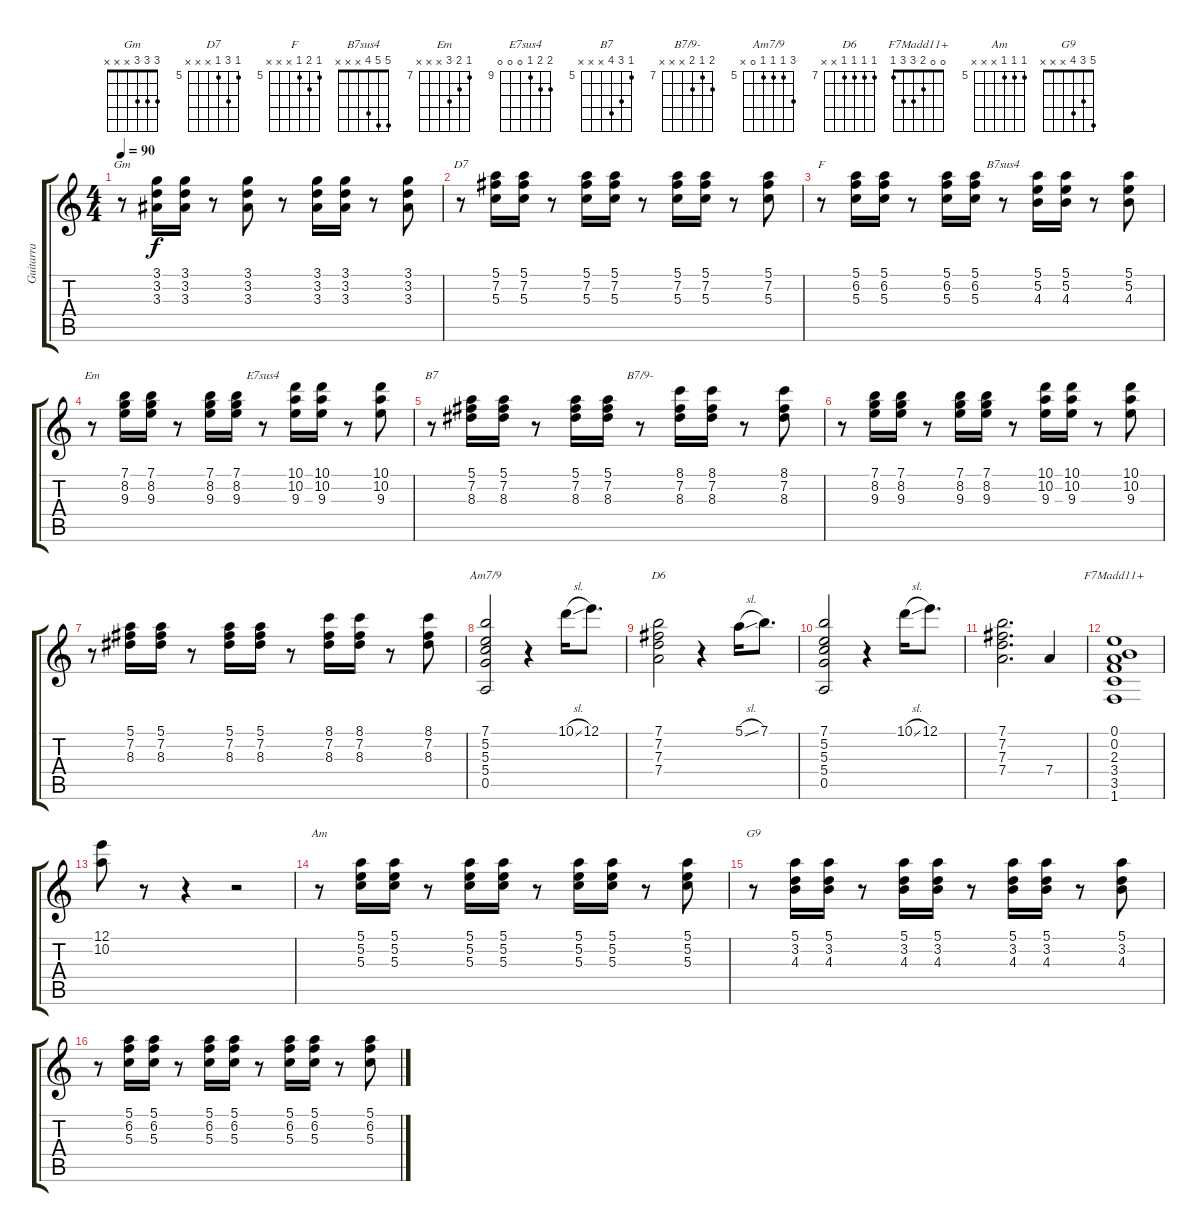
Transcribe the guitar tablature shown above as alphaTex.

\track ("Guitarra" "Guitarra") {instrument electricguitarjazz}
\staff {score tabs}
\tuning (E4 B3 G3 D3 A2 E2) {hide}
\chord ("Gm" 3 3 3 x x x)
\chord ("D7" 5 7 5 x x x) {firstfret 5}
\chord ("F" 5 6 5 x x x) {firstfret 5}
\chord ("B7sus4" 5 5 4 x x x)
\chord ("Em" 7 8 9 x x x) {firstfret 7}
\chord ("E7sus4" 10 10 9 0 0 0) {firstfret 9}
\chord ("B7" 5 7 8 x x x) {firstfret 5}
\chord ("B7/9-" 8 7 8 x x x) {firstfret 7}
\chord ("Am7/9" 7 5 5 5 0 x) {firstfret 5}
\chord ("D6" 7 7 7 7 x x) {firstfret 7}
\chord ("F7Madd11+" 0 0 2 3 3 1)
\chord ("Am" 5 5 5 x x x) {firstfret 5}
\chord ("G9" 5 3 4 x x x)
\ts (4 4)
\tempo 90
\clef g2
\ks c
r.8{ch "Gm" dy f} (3.1 3.2 3.3).16 (3.1 3.2 3.3).16 r.8 (3.1 3.2 3.3).8 r.8 (3.1 3.2 3.3).16 (3.1 3.2 3.3).16 r.8 (3.1 3.2 3.3).8 |
r.8{ch "D7"} (5.1 7.2 5.3).16 (5.1 7.2 5.3).16 r.8 (5.1 7.2 5.3).16 (5.1 7.2 5.3).16 r.8 (5.1 7.2 5.3).16 (5.1 7.2 5.3).16 r.8 (5.1 7.2 5.3).8 |
r.8{ch "F"} (5.1 6.2 5.3).16 (5.1 6.2 5.3).16 r.8 (5.1 6.2 5.3).16 (5.1 6.2 5.3).16 r.8{ch "B7sus4"} (5.1 5.2 4.3).16 (5.1 5.2 4.3).16 r.8 (5.1 5.2 4.3).8 |
r.8{ch "Em"} (7.1 8.2 9.3).16 (7.1 8.2 9.3).16 r.8 (7.1 8.2 9.3).16 (7.1 8.2 9.3).16 r.8{ch "E7sus4"} (10.1 10.2 9.3).16 (10.1 10.2 9.3).16 r.8 (10.1 10.2 9.3).8 |
r.8{ch "B7"} (5.1 7.2 8.3).16 (5.1 7.2 8.3).16 r.8 (5.1 7.2 8.3).16 (5.1 7.2 8.3).16 r.8{ch "B7/9-"} (8.1 7.2 8.3).16 (8.1 7.2 8.3).16 r.8 (8.1 7.2 8.3).8 |
r.8 (7.1 8.2 9.3).16 (7.1 8.2 9.3).16 r.8 (7.1 8.2 9.3).16 (7.1 8.2 9.3).16 r.8 (10.1 10.2 9.3).16 (10.1 10.2 9.3).16 r.8 (10.1 10.2 9.3).8 |
r.8 (5.1 7.2 8.3).16 (5.1 7.2 8.3).16 r.8 (5.1 7.2 8.3).16 (5.1 7.2 8.3).16 r.8 (8.1 7.2 8.3).16 (8.1 7.2 8.3).16 r.8 (8.1 7.2 8.3).8 |
(7.1 5.2 5.3 5.4 0.5).2{ch "Am7/9"} r.4 10.1{sl}.16 12.1.8{d} |
(7.1 7.2 7.3 7.4).2{ch "D6"} r.4 5.1{sl}.16 7.1.8{d} |
(7.1 5.2 5.3 5.4 0.5).2 r.4 10.1{sl}.16 12.1.8{d} |
(7.1 7.2 7.3 7.4).2{d} 7.4.4 |
(0.1 0.2 2.3 3.4 3.5 1.6).1{ch "F7Madd11+"} |
(12.1 10.2).8 r.8 r.4 r.2 |
r.8{ch "Am"} (5.1 5.2 5.3).16 (5.1 5.2 5.3).16 r.8 (5.1 5.2 5.3).16 (5.1 5.2 5.3).16 r.8 (5.1 5.2 5.3).16 (5.1 5.2 5.3).16 r.8 (5.1 5.2 5.3).8 |
r.8{ch "G9"} (5.1 3.2 4.3).16 (5.1 3.2 4.3).16 r.8 (5.1 3.2 4.3).16 (5.1 3.2 4.3).16 r.8 (5.1 3.2 4.3).16 (5.1 3.2 4.3).16 r.8 (5.1 3.2 4.3).8 |
r.8 (5.1 6.2 5.3).16 (5.1 6.2 5.3).16 r.8 (5.1 6.2 5.3).16 (5.1 6.2 5.3).16 r.8 (5.1 6.2 5.3).16 (5.1 6.2 5.3).16 r.8 (5.1 6.2 5.3).8
